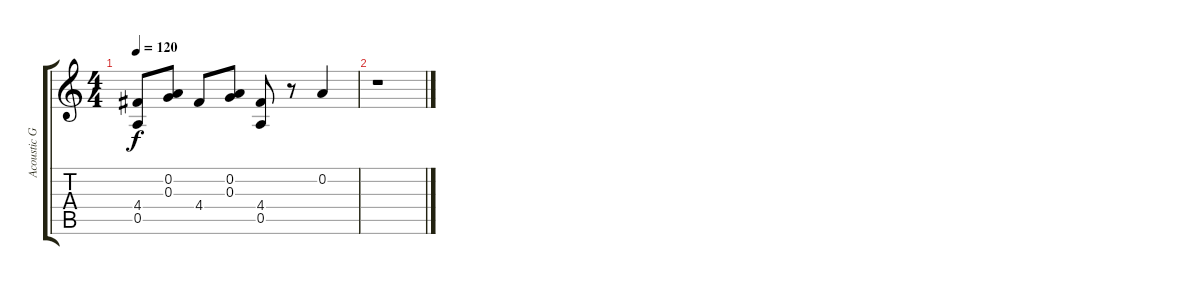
\track ("Acoustic Guitar" "Acoustic G") {instrument acousticguitarsteel}
\staff {score tabs}
\tuning (D4 A3 G3 D3 A2 D2) {hide}
\ts (4 4)
\tempo 120
\clef g2
\ks c
(4.4 0.5).8{dy f} (0.2 0.3).8 4.4.8 (0.2 0.3).8 (4.4 0.5).8 r.8 0.2.4 |
r.1
